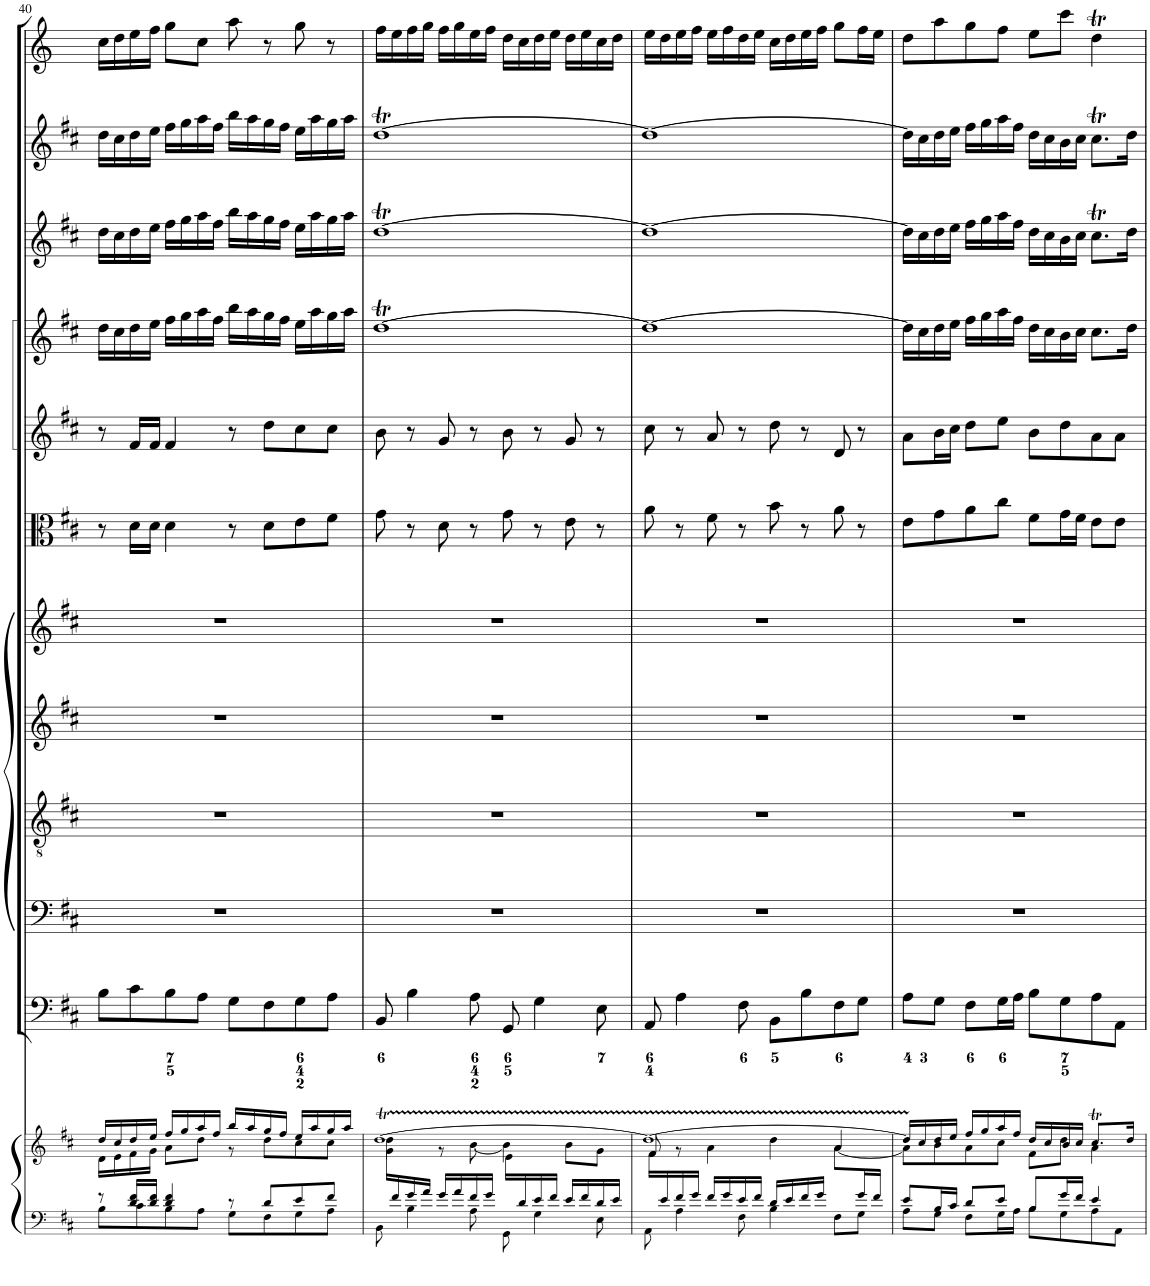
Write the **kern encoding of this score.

**kern	**kern	**kern	**kern	**kern	**kern	**kern	**kern	**kern	**kern	**kern	**kern	**kern
*part12	*part12	*part11	*part10	*part9	*part8	*part7	*part6	*part5	*part4	*part3	*part2	*part1
*staff13	*staff12	*staff11	*staff10	*staff9	*staff8	*staff7	*staff6	*staff5	*staff4	*staff3	*staff2	*staff1
*I"Piano reduction	*	*I"Continuo	*I"Basso	*I"Tenore	*I"Alto	*I"Soprano	*I"Viola	*I"Violino II	*I"Violino I	*I"Oboe	*I"Flauto	*I"Tromba
*I'Pno	*	*	*	*	*	*	*I'Vla	*I'Vln	*I'Vln	*I'Ob	*I'Fl	*
!!LO:PB:g=z
*clefF4	*clefG2	*clefF4	*clefF4	*clefGv2	*clefG2	*clefG2	*clefC3	*clefG2	*clefG2	*clefG2	*clefG2	*clefG2
*	*	*	*	*	*	*	*	*	*	*	*	*Trd-1c-2
*k[f#c#]	*k[f#c#]	*k[f#c#]	*k[f#c#]	*k[f#c#]	*k[f#c#]	*k[f#c#]	*k[f#c#]	*k[f#c#]	*k[f#c#]	*k[f#c#]	*k[f#c#]	*k[]
*M4/4	*M4/4	*M4/4	*M4/4	*M4/4	*M4/4	*M4/4	*M4/4	*M4/4	*M4/4	*M4/4	*M4/4	*M4/4
*met(c)	*met(c)	*met(c)	*met(c)	*met(c)	*met(c)	*met(c)	*met(c)	*met(c)	*met(c)	*met(c)	*met(c)	*met(c)
=40	=40	=40	=40	=40	=40	=40	=40	=40	=40	=40	=40	=40
*^	*^	*	*	*	*	*	*	*	*	*	*	*
8r	8B\L	16dd/LL	16d\LL	8B\L	1r	1r	1r	1r	8r	8r	16dd\LL	16dd\LL	16dd\LL	16cc\LL
.	.	16cc#/	16e\	.	.	.	.	.	.	.	16cc#\	16cc#\	16cc#\	16dd\
16d/ 16f#/LL	8c#\	16dd/	16f#\	8c#\	.	.	.	.	16d\LL	16f#/LL	16dd\	16dd\	16dd\	16ee\
16d/ 16f#/JJ	.	16ee/JJ	16g\JJ	.	.	.	.	.	16d\JJ	16f#/JJ	16ee\JJ	16ee\JJ	16ee\JJ	16ff\JJ
4d/ 4f#/	8B\	16ff#/LL	8a\L	8B\	.	.	.	.	4d\	4f#/	16ff#\LL	16ff#\LL	16ff#\LL	8gg\L
.	.	16gg/	.	.	.	.	.	.	.	.	16gg\	16gg\	16gg\	.
.	8A\J	16aa/	8dd\J	8A\J	.	.	.	.	.	.	16aa\	16aa\	16aa\	8cc\J
.	.	16ff#/JJ	.	.	.	.	.	.	.	.	16ff#\JJ	16ff#\JJ	16ff#\JJ	.
8r	8G\L	16bb/LL	8r	8G\L	.	.	.	.	8r	8r	16bb\LL	16bb\LL	16bb\LL	8aa\
.	.	16aa/	.	.	.	.	.	.	.	.	16aa\	16aa\	16aa\	.
8d/L	8F#\	16gg/	8dd\L	8F#\	.	.	.	.	8d\L	8dd\L	16gg\	16gg\	16gg\	8r
.	.	16ff#/JJ	.	.	.	.	.	.	.	.	16ff#\JJ	16ff#\JJ	16ff#\JJ	.
8e/	8G\	16ee/LL	8cc#\	8G\	.	.	.	.	8e\	8cc#\	16ee\LL	16ee\LL	16ee\LL	8gg\
.	.	16aa/	.	.	.	.	.	.	.	.	16aa\	16aa\	16aa\	.
8f#/J	8A\J	16gg/	8cc#\J	8A\J	.	.	.	.	8f#\J	8cc#\J	16gg\	16gg\	16gg\	8r
.	.	16aa/JJ	.	.	.	.	.	.	.	.	16aa\JJ	16aa\JJ	16aa\JJ	.
=41	=41	=41	=41	=41	=41	=41	=41	=41	=41	=41	=41	=41	=41	=41
*	*	*	*^	*	*	*	*	*	*	*	*	*	*	*
16ryy	8BB\	[1ddT	4dd\	16g\LL	8BB/	1r	1r	1r	1r	8g\	8b\	[1ddT	[1ddT	[1ddT	16ff\LL
16f#/	.	.	.	4..ryy	.	.	.	.	.	.	.	.	.	.	16ee\
16g/	4B\	.	.	.	4B\	.	.	.	.	8r	8r	.	.	.	16ff\
16a/JJ	.	.	.	.	.	.	.	.	.	.	.	.	.	.	16gg\JJ
16g/LL	.	.	8r	.	.	.	.	.	.	8d\	8g/	.	.	.	16ff\LL
16a/	.	.	.	.	.	.	.	.	.	.	.	.	.	.	16gg\
16f#/	8A\	.	[8b\	.	8A\	.	.	.	.	8r	8r	.	.	.	16ee\
16g/JJ	.	.	.	.	.	.	.	.	.	.	.	.	.	.	16ff\JJ
16ryy	8GG\	.	4b\]	16e\LL	8GG/	.	.	.	.	8g\	8b\	.	.	.	16dd\LL
16d/	.	.	.	4..ryy	.	.	.	.	.	.	.	.	.	.	16cc\
16e/	4G\	.	.	.	4G\	.	.	.	.	8r	8r	.	.	.	16dd\
16f#/JJ	.	.	.	.	.	.	.	.	.	.	.	.	.	.	16ee\JJ
16e/LL	.	.	8b\L	.	.	.	.	.	.	8e\	8g/	.	.	.	16dd\LL
16f#/	.	.	.	.	.	.	.	.	.	.	.	.	.	.	16ee\
16d/	8E\	.	8g\J	.	8E\	.	.	.	.	8r	8r	.	.	.	16cc\
16e/JJ	.	.	.	.	.	.	.	.	.	.	.	.	.	.	16dd\JJ
=42	=42	=42	=42	=42	=42	=42	=42	=42	=42	=42	=42	=42	=42	=42	=42
16ryy	8AA\	1ddTTT_	8f#/	16f#\LL	8AA/	1r	1r	1r	1r	8a\	8cc#\	1dd_	1dd_	1dd_	16ee\LL
16e/	.	.	.	8.ryy	.	.	.	.	.	.	.	.	.	.	16dd\
16f#/	4A\	.	8r	.	4A\	.	.	.	.	8r	8r	.	.	.	16ee\
16g/JJ	.	.	.	.	.	.	.	.	.	.	.	.	.	.	16ff\JJ
*	*	*	*v	*v	*	*	*	*	*	*	*	*	*	*	*
16f#/LL	.	.	4a\	.	.	.	.	.	8f#\	8a/	.	.	.	16ee\LL
16g/	.	.	.	.	.	.	.	.	.	.	.	.	.	16ff\
16e/	8F#\	.	.	8F#\	.	.	.	.	8r	8r	.	.	.	16dd\
16f#/JJ	.	.	.	.	.	.	.	.	.	.	.	.	.	16ee\JJ
16d/LL	4B\	.	4dd\	8BB\L	.	.	.	.	8b\	8dd\	.	.	.	16cc\LL
16e/	.	.	.	.	.	.	.	.	.	.	.	.	.	16dd\
16f#/	.	.	.	8B\	.	.	.	.	8r	8r	.	.	.	16ee\
16g/JJ	.	.	.	.	.	.	.	.	.	.	.	.	.	16ff\JJ
*	*	*	*^	*	*	*	*	*	*	*	*	*	*	*
8ryy	8F#\L	.	[<4a/	8a\L	8F#\	.	.	.	.	8a\	8d/	.	.	.	8gg\L
16g/L	8G\J	.	.	8ryy	8G\J	.	.	.	.	8r	8r	.	.	.	16ff\L
16f#/JJ	.	.	.	.	.	.	.	.	.	.	.	.	.	.	16ee\JJ
*	*	*	*v	*v	*	*	*	*	*	*	*	*	*	*	*
=43	=43	=43	=43	=43	=43	=43	=43	=43	=43	=43	=43	=43	=43	=43
8e/L	8A\L	16dd/LL]	8a\L]	8A\L	1r	1r	1r	1r	8e\L	8a\L	16dd\LL]	16dd\LL]	16dd\LL]	8dd\L
.	.	16cc#/	.	.	.	.	.	.	.	.	16cc#\	16cc#\	16cc#\	.
16B/L	8G\J	16dd/	8b\	8G\J	.	.	.	.	8g\	16b\L	16dd\	16dd\	16dd\	8aa\
16c#/JJ	.	16ee/JJ	.	.	.	.	.	.	.	16cc#\JJ	16ee\JJ	16ee\JJ	16ee\JJ	.
8d/L	8F#\L	16ff#/LL	8a\	8F#\L	.	.	.	.	8a\	8dd\L	16ff#\LL	16ff#\LL	16ff#\LL	8gg\
.	.	16gg/	.	.	.	.	.	.	.	.	16gg\	16gg\	16gg\	.
8e/J	16G\L	16aa/	8cc#\J	16G\L	.	.	.	.	8cc#\J	8ee\J	16aa\	16aa\	16aa\	8ff\J
.	16A\JJ	16ff#/JJ	.	16A\JJ	.	.	.	.	.	.	16ff#\JJ	16ff#\JJ	16ff#\JJ	.
8B/L	8B\L	16dd/LL	8f#\L	8B\L	.	.	.	.	8f#\L	8b\L	16dd\LL	16dd\LL	16dd\LL	8ee\L
.	.	16cc#/	.	.	.	.	.	.	.	.	16cc#\	16cc#\	16cc#\	.
16g/L	8G\	16b/	8dd\J	8G\	.	.	.	.	16g\L	8dd\	16b\	16b\	16b\	8ccc\J
16f#/JJ	.	16cc#/JJ	.	.	.	.	.	.	16f#\JJ	.	16cc#\JJ	16cc#\JJ	16cc#\JJ	.
4e/	8A\	8.cc#t/L	4a\	8A\	.	.	.	.	8e\L	8a\	8.cc#\L	8.cc#t\L	8.cc#t\L	4ddT\
.	8AA\J	.	.	8AA\J	.	.	.	.	8e\J	8a\J	.	.	.	.
.	.	16dd/Jk	.	.	.	.	.	.	.	.	16dd\Jk	16dd\Jk	16dd\Jk	.
*v	*v	*	*	*	*	*	*	*	*	*	*	*	*	*
*	*v	*v	*	*	*	*	*	*	*	*	*	*	*
=	=	=	=	=	=	=	=	=	=	=	=	=
*-	*-	*-	*-	*-	*-	*-	*-	*-	*-	*-	*-	*-
